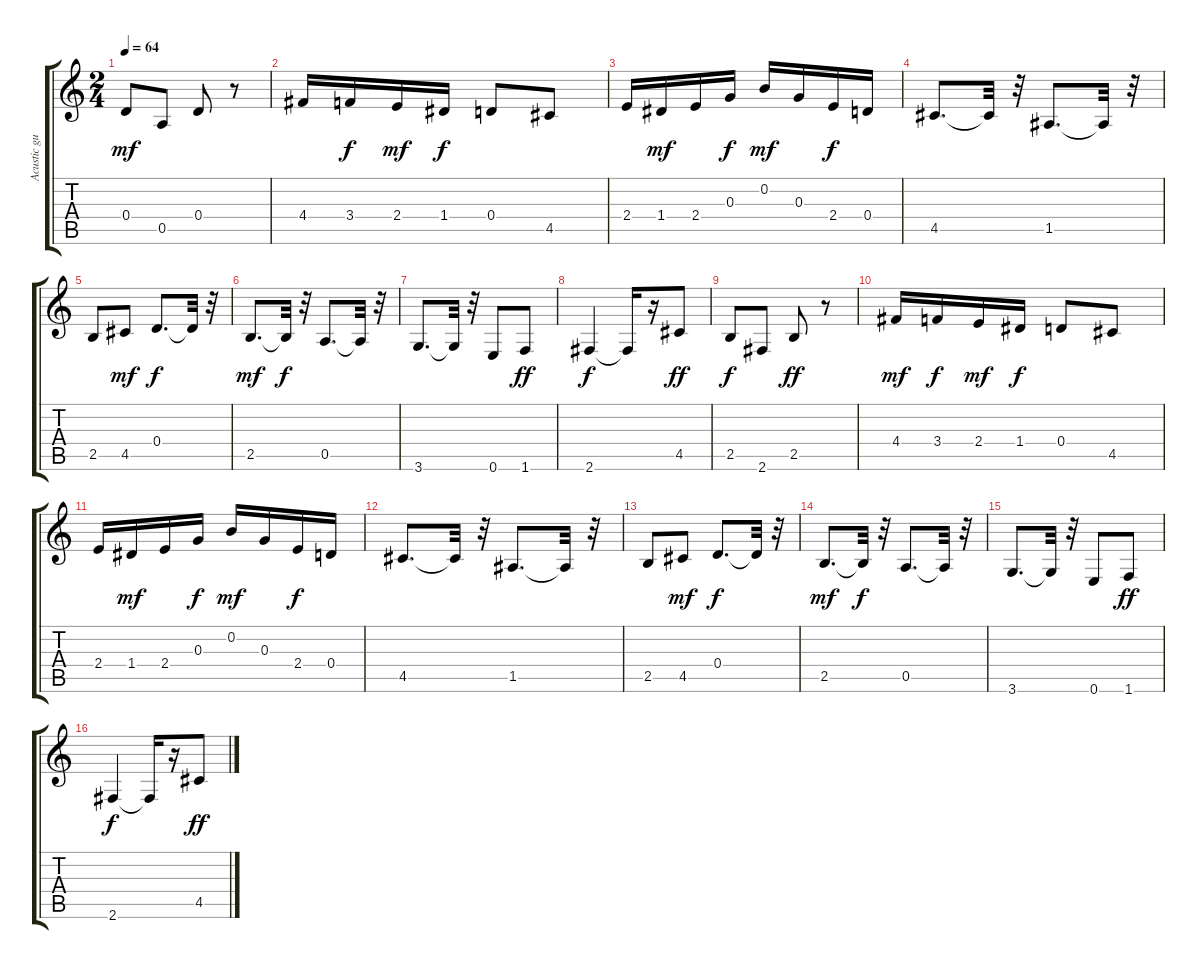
\track ("Acustic guitar" "Acustic gu") {instrument acousticguitarnylon}
\staff {score tabs}
\tuning (E4 B3 G3 D3 A2 E2) {hide}
\ts (2 4)
\tempo 64
\clef g2
\ks c
0.4.8{dy mf} 0.5.8 0.4.8 r.8 |
4.4.16 3.4.16{dy f} 2.4.16{dy mf} 1.4.16{dy f} 0.4.8 4.5.8 |
2.4.16 1.4.16{dy mf} 2.4.16 0.3.16{dy f} 0.2.16{dy mf} 0.3.16 2.4.16{dy f} 0.4.16 |
4.5.8{d} 4.5{t}.32 r.32 1.5.8{d} 1.5{t}.32 r.32 |
2.5.8 4.5.8{dy mf} 0.4.8{d dy f} 0.4{t}.32 r.32 |
2.5.8{d dy mf} 2.5{t}.32{dy f} r.32 0.5.8{d} 0.5{t}.32 r.32 |
3.6.8{d} 3.6{t}.32 r.32 0.6.8 1.6.8{dy ff} |
2.6.4{dy f} 2.6{t}.16 r.16 4.5.8{dy ff} |
2.5.8{dy f} 2.6.8 2.5.8{dy ff} r.8 |
4.4.16{dy mf} 3.4.16{dy f} 2.4.16{dy mf} 1.4.16{dy f} 0.4.8 4.5.8 |
2.4.16 1.4.16{dy mf} 2.4.16 0.3.16{dy f} 0.2.16{dy mf} 0.3.16 2.4.16{dy f} 0.4.16 |
4.5.8{d} 4.5{t}.32 r.32 1.5.8{d} 1.5{t}.32 r.32 |
2.5.8 4.5.8{dy mf} 0.4.8{d dy f} 0.4{t}.32 r.32 |
2.5.8{d dy mf} 2.5{t}.32{dy f} r.32 0.5.8{d} 0.5{t}.32 r.32 |
3.6.8{d} 3.6{t}.32 r.32 0.6.8 1.6.8{dy ff} |
2.6.4{dy f} 2.6{t}.16 r.16 4.5.8{dy ff}
